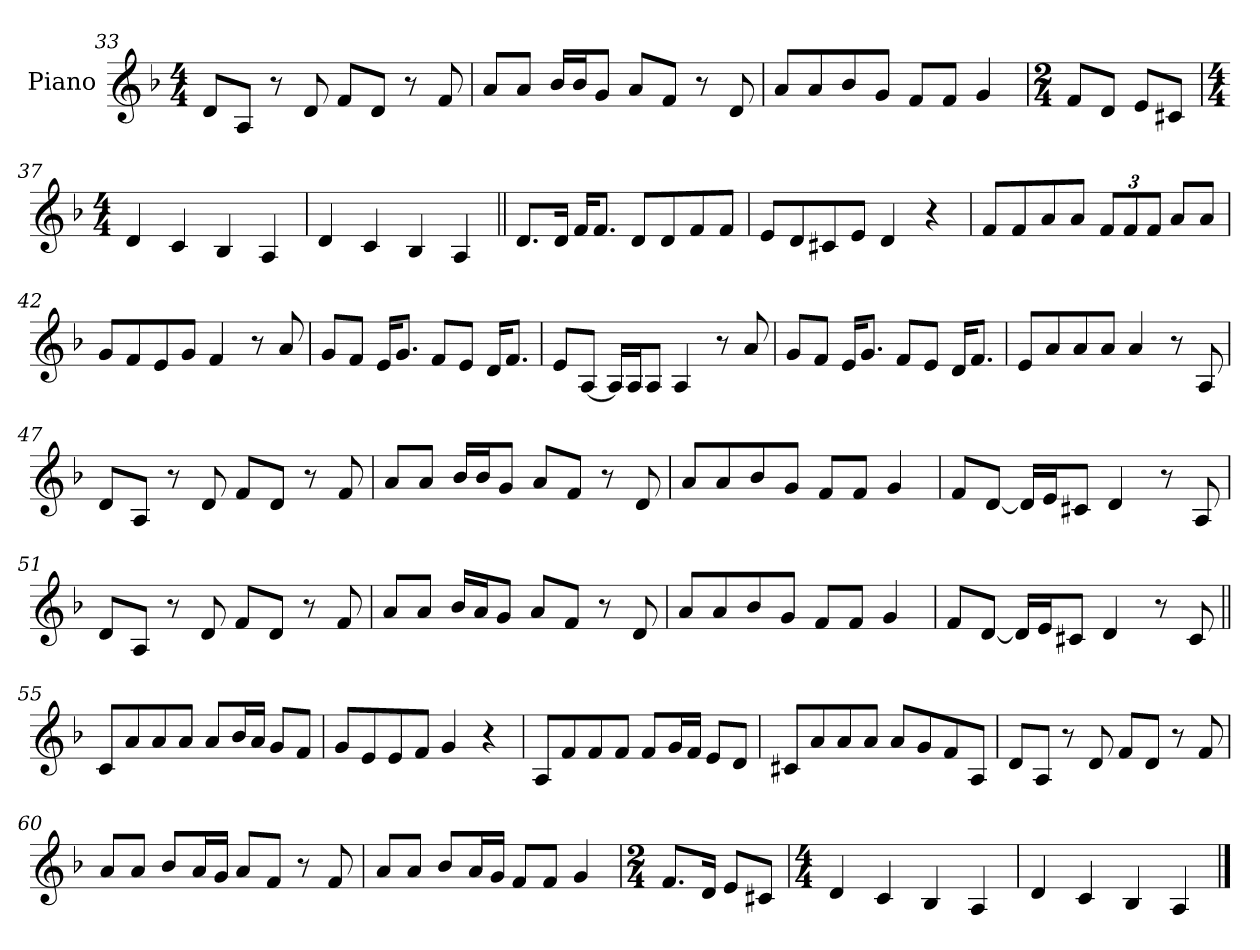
**kern
*part1
*staff1
*I"Piano
*I'Pno.
*clefG2
*k[b-]
*M4/4
=33
8dL
8AJ
8r
8d
8fL
8dJ
8r
8f
=34
8aL
8aJ
16b-LL
16b-J
8gJ
8aL
8fJ
8r
8d
=35
8aL
8a
8b-
8gJ
8fL
8fJ
4g
=36
*M2/4
8fL
8dJ
8eL
8c#XJ
=37
*M4/4
4d
4c!
4B-!
4A!
=38
4d!
4c!
4B-!
4A!
=39||
8.dL
16dJk
16fKL
8.fJ
8dL
8d
8f
8fJ
=40
8eL
8d
8c#X
8eJ
4d
4r
=41
8fL
8f
8a
8aJ
*Xbrackettup
12fL
12f
12fJ
8aL
8aJ
=42
8gL
8f
8e
8gJ
4f
8r
8a
=43
8gL
8fJ
16eKL
8.gJ
8fL
8eJ
16dKL
8.fJ
=44
8eL
[8AJ
16ALL]
16AJ
8AJ
4A
8r
8a
=45
8gL
8fJ
16eKL
8.gJ
8fL
8eJ
16dKL
8.fJ
=46
8eL
8a
8a
8aJ
4a
8r
8A
=47
8dL
8AJ
8r
8d
8fL
8dJ
8r
8f
=48
8aL
8aJ
16b-LL
16b-J
8gJ
8aL
8fJ
8r
8d
=49
8aL
8a
8b-
8gJ
8fL
8fJ
4g
=50
8fL
[8dJ
16dLL]
16eJ
8c#XJ
4d
8r
8A
=51
8dL
8AJ
8r
8d
8fL
8dJ
8r
8f
=52
8aL
8aJ
16b-LL
16aJ
8gJ
8aL
8fJ
8r
8d
=53
8aL
8a
8b-
8gJ
8fL
8fJ
4g
=54
8fL
[8dJ
16dLL]
16eJ
8c#XJ
4d
8r
8c#!
=55||
8c!L
8a!
8a!
8a!J
8a!L
16b-!L
16a!JJ
8g!L
8f!J
=56
8g!L
8e!
8e!
8f!J
4g!
4r
=57
8A!L
8f!
8f!
8f!J
8f!L
16g!L
16f!JJ
8e!L
8d!J
=58
8c#X!L
8a!
8a!
8a!J
8a!L
8g!
8f!
8A!J
=59
8d!L
8A!J
8r
8d!
8f!L
8d!J
8r
8f!
=60
8a!L
8a!J
8b-!L
16a!L
16g!JJ
8a!L
8f!J
8r
8f!
=61
8a!L
8a!J
8b-!L
16a!L
16g!JJ
8f!L
8f!J
4g!
=62
*M2/4
8.f!L
16d!Jk
8e!L
8c#X!J
=63
*M4/4
4d!
4c!
4B-!
4A!
=64
4d!
4c!
4B-!
4A!
==
*-
